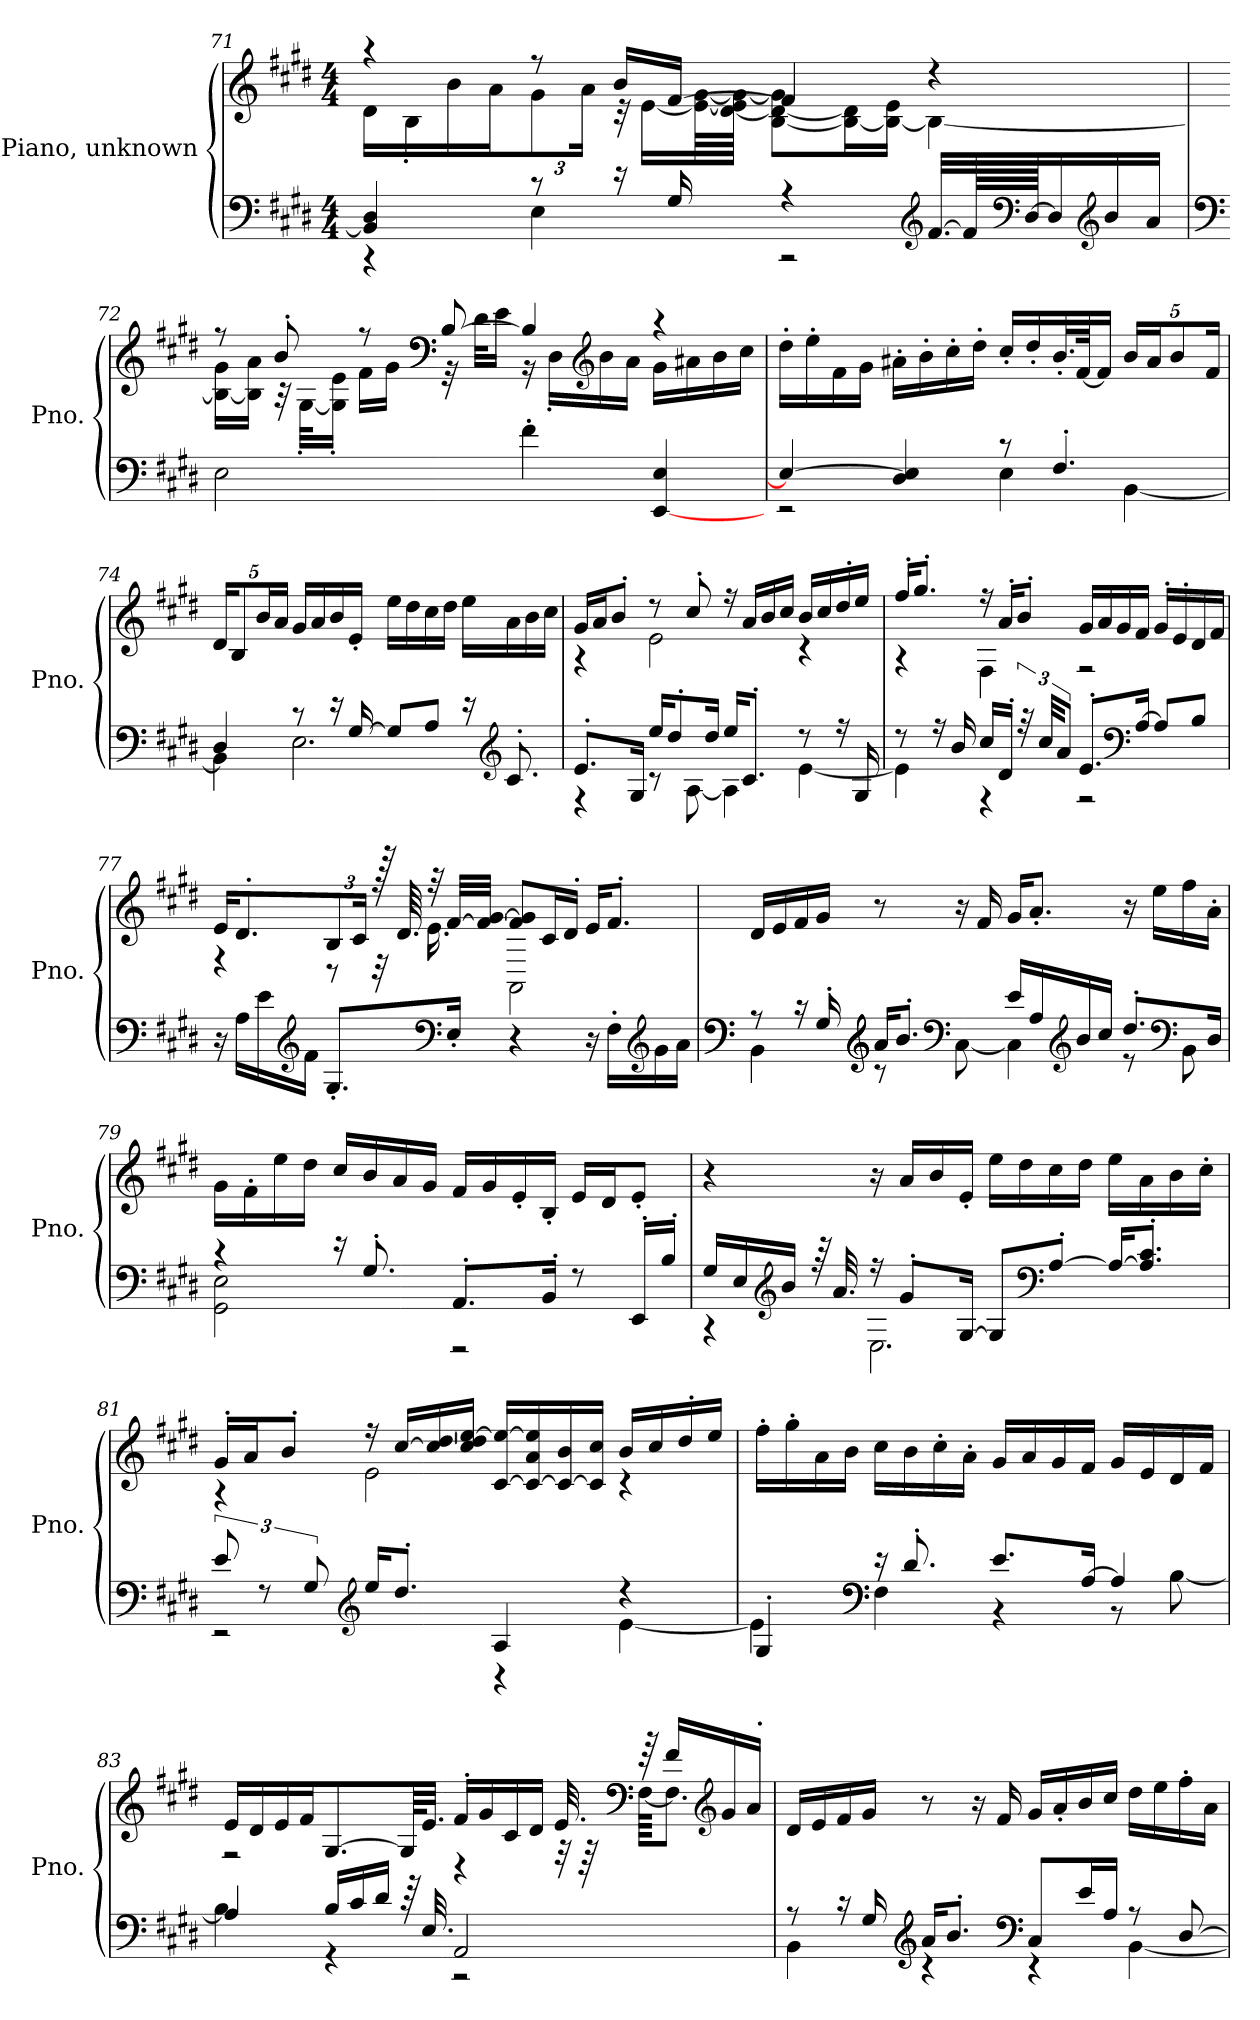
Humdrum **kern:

**kern	**kern
*part1	*part1
*staff2	*staff1
*I"Piano, unknown	*
*I'Pno.	*
!!LO:LB:g=z
*clefF4	*clefG2
*k[f#c#g#d#]	*k[f#c#g#d#]
*M4/4	*M4/4
=71	=71
*^	*^
4BB/] 4D#/	4r	4r	16d#\LL
.	.	.	16B'\
.	.	.	16b\
.	.	.	16a\J
*	*	*	*Xbrackettup
8r	4E\	8r	12g#\
.	.	.	24a\Jk
16r	.	16b/LL	32r
.	.	.	[16e\LL
16G#/	.	[16f#/JJ	.
.	.	.	64e\_ [64g#\LL
.	.	.	[64d#\ 64e\] 64g#\_JJJJ
4r	2r	4f#/]	[8B\ 8d#\_ 8g#\]L
.	.	.	16B\_ 16d#\]L
.	.	.	16B\_ 16e\JJ
*clefG2	*	*	*
[32.f#/LLL	.	4r	4B\_
128f#/LL]	.	.	.
*clefF4	*	*	*
[128D#/JJJ	.	.	.
16D#/]	.	.	.
*clefG2	*	*	*
16b/	.	.	.
16a/JJ	.	.	.
*v	*v	*	*
!!LO:PB:g=z	!!
=72	=72	=72
*clefF4	*	*
2E\	8r	16B\_ 16g#\LL
.	.	16B\] 16a\JJ
.	8b'/	32r
.	.	[32G#'\KLL
.	.	16G#\]' 16e\'JJ
.	8r	16f#\LL
.	.	16g#\JJ
*	*clefF4	*
.	[8B/	32r
.	.	32d#\KLL
.	.	16e\JJ
4f#'\	4B/]	16r
.	.	16D#'\LL
*	*clefG2	*
.	.	16b\
.	.	16a\JJ
[4EE/ 4E/	4r	16g#\LL
.	.	16a#X\
.	.	16b\
.	.	16cc#\JJ
*	*v	*v
=73	=73
*^	*
4E/_	2r	16dd#'\LL
.	.	16ee'\
.	.	16f#\
.	.	16g#\JJ
4D#/ 4E/]	.	16a#X'\LL
.	.	16b'\
.	.	16cc#'\
.	.	16dd#'\JJ
8r	4E\	16cc#'/LL
.	.	16dd#'/
4.F#'/	.	32.b'/L
.	.	[64f#/JK
.	.	16f#/JJ]
.	[4BB\	20b/LL
.	.	20a#/J
.	.	10b/
.	.	20f#/Jk
!!LO:LB:g=z
=74	=74	=74
4D#/	4BB\]	20d#/KL
.	.	10B/
.	.	20b/L
.	.	20a/JJ
8r	2.E\	16g#/LL
.	.	16a/
16r	.	16b/
[16G#/	.	16e'/JJ
8G#/L]	.	16ee\LL
.	.	16dd#\
8A/J	.	16cc#\
.	.	16dd#\JJ
16r	.	16ee\LL
*clefG2	*	*
8.c#'/	.	16a\
.	.	16b\
.	.	16cc#\JJ
=75	=75	=75
*	*	*^
8.e'/L	4r	16g#/LL	4r
.	.	16a/J	.
.	.	8b'/J	.
16G#/Jk	.	.	.
16ee/KL	8r	8r	2e\
8dd#'/	.	.	.
.	[8A\	8cc#'/	.
16dd#/Jk	.	.	.
16ee/KL	4A\]	16r	.
8.c#'/J	.	16a/LL	.
.	.	16b/	.
.	.	16cc#/JJ	.
8r	[4e\	16b/LL	4r
.	.	16cc#/	.
16r	.	16dd#'/	.
16G#/	.	16ee/JJ	.
!!LO:LB:g=z	!!
=76	=76	=76	=76
8r	4e\]	16ff#'/KL	4r
.	.	8.gg#'/J	.
16r	.	.	.
16b/	.	.	.
16cc#/LL	4r	16r	4F#\
16d#'/JJ	.	16a'/KL	.
48r	.	8b'/J	.
48cc#/KKL	.	.	.
12a/J	.	.	.
8.e'/L	2r	16g#/LL	2r
.	.	16a/	.
.	.	16g#/	.
*clefF4	*	*	*
[16A/Jk	.	16f#/JJ	.
8A/L]	.	16g#'/LL	.
.	.	16e'/	.
8B/J	.	16d#/	.
.	.	16f#/JJ	.
*v	*v	*	*
=77	=77	=77
16r	16e/KL	4r
16A\LL	8.d#'/	.
16e\	.	.
*clefG2	*	*
16f#\JJ	.	.
8.G#'/L	12B/	8r
.	24c#/Jk	.
.	128r	32r
.	64.d#/	.
.	32r	16.e\
*clefF4	*	*
16E'/Jk	[32f#/LLL	.
.	32f#/_ [32g#/JJJ	.
4r	8f#/] 8g#/]L	2AA\
.	16c#/L	.
.	16d#'/JJ	.
16r	16e/KL	.
16F#'\LL	8.f#'/J	.
*clefG2	*	*
16g#\	.	.
16a\JJ	.	.
*	*v	*v
!!LO:LB:g=z
=78	=78
*clefF4	*
*^	*
8r	4BB\	16d#/LL
.	.	16e/
16r	.	16f#/
16G#'/	.	16g#/JJ
*clefG2	*	*
16a/KL	8r	8r
8.b'/J	.	.
*clefF4	*	*
.	[8C#\	16r
.	.	16f#/
16e/LL	4C#\]	16g#/KL
16A/	.	8.a'/J
*clefG2	*	*
16b/	.	.
16cc#/JJ	.	.
8.dd#'/L	8r	16r
.	.	16ee\LL
*clefF4	*	*
.	8BB\	16ff#\
16D#/Jk	.	16a'\JJ
=79	=79	=79
4r	2GG#\ 2E\	16g#\LL
.	.	16f#'\
.	.	16ee\
.	.	16dd#\JJ
16r	.	16cc#/LL
8.G#'/	.	16b/
.	.	16a/
.	.	16g#/JJ
8.AA'/L	2r	16f#/LL
.	.	16g#/
.	.	16e'/
16BB'/Jk	.	16B'/JJ
8r	.	16e/LL
.	.	16d#/J
16EE'/LL	.	8e'/J
16B'/JJ	.	.
!!LO:LB:g=z
=80	=80	=80
16G#/LL	4r	4r
16E/	.	.
*clefG2	*	*
16b/JJ	.	.
64r	.	.
32.a/	.	.
16r	2.E\	16r
8g#'/L	.	16a/LL
.	.	16b/
[16G#/Jk	.	16e'/JJ
8G#/L]	.	16ee\LL
.	.	16dd#\
*clefF4	*	*
[8A'/J	.	16cc#\
.	.	16dd#\JJ
16A/KL_	.	16ee\LL
8.A/]' 8.c#/'J	.	16a\
.	.	16b\
.	.	16cc#'\JJ
=81	=81	=81
*	*	*^
12e/	2r	16g#'/LL	4r
.	.	16a/J	.
12r	.	.	.
.	.	8b'/J	.
12G#/	.	.	.
*clefG2	*	*	*
16ee/KL	.	16r	2e\
8.dd#'/J	.	[16cc#/LL	.
.	.	16cc#/_ [16dd#/	.
.	.	16cc#/] 16dd#/] [16ee/JJ	.
4A/	4r	[16c#/ 16ee/_LL	.
.	.	16c#/_ 16a/ 16ee/]	.
.	.	16c#/_ 16b/	.
.	.	16c#/] 16cc#/JJ	.
4r	[4e\	16b/LL	4r
.	.	16cc#/	.
.	.	16dd#'/	.
.	.	16ee/JJ	.
*	*	*v	*v
!!LO:LB:g=z
=82	=82	=82
4G#'/	4e\]	16ff#'\LL
.	.	16gg#'\
.	.	16a\
.	.	16b\JJ
*clefF4	*	*
16r	4F#\	16cc#\LL
8.d#'/	.	16b\
.	.	16cc#'\
.	.	16a'\JJ
8.e/L	4r	16g#/LL
.	.	16a/
.	.	16g#/
[16A/Jk	.	16f#/JJ
4A/]	8r	16g#/LL
.	.	16e/
.	[8B\	16d#/
.	.	16f#/JJ
=83	=83	=83
*	*	*^
4A/	4B\]	16e/LL	2r
.	.	16d#/	.
.	.	16e/	.
.	.	16f#/J	.
16B/LL	4r	[8.G#/	.
16c#/	.	.	.
16d#/JJ	.	.	.
64r	.	64G#/KLL]	.
32.E/	.	32.e/JJJ	.
2AA/	2r	16f#'/LL	4r
.	.	16g#/	.
.	.	16c#/	.
.	.	16d#/JJ	.
.	.	32.e/	32r
.	.	.	64r
*	*	*clefF4	*
.	.	64r	[64F#\KKKL
.	.	16f#/LL	8.F#\J]
*	*	*clefG2	*
.	.	16g#/	.
.	.	16a'/JJ	.
*	*	*v	*v
!!LO:PB:g=z
=84	=84	=84
8r	4BB\	16d#/LL
.	.	16e/
16r	.	16f#/
16G#/	.	16g#/JJ
*clefG2	*	*
16a/KL	4r	8r
8.b'/J	.	.
.	.	16r
.	.	16f#/
*clefF4	*	*
8C#/L	4r	16g#/LL
.	.	16a'/
16e/L	.	16b/
16A/JJ	.	16cc#/JJ
8r	[4BB\	16dd#\LL
.	.	16ee\
[8D#/	.	16ff#'\
.	.	16a\JJ
*v	*v	*
=	=
*-	*-
